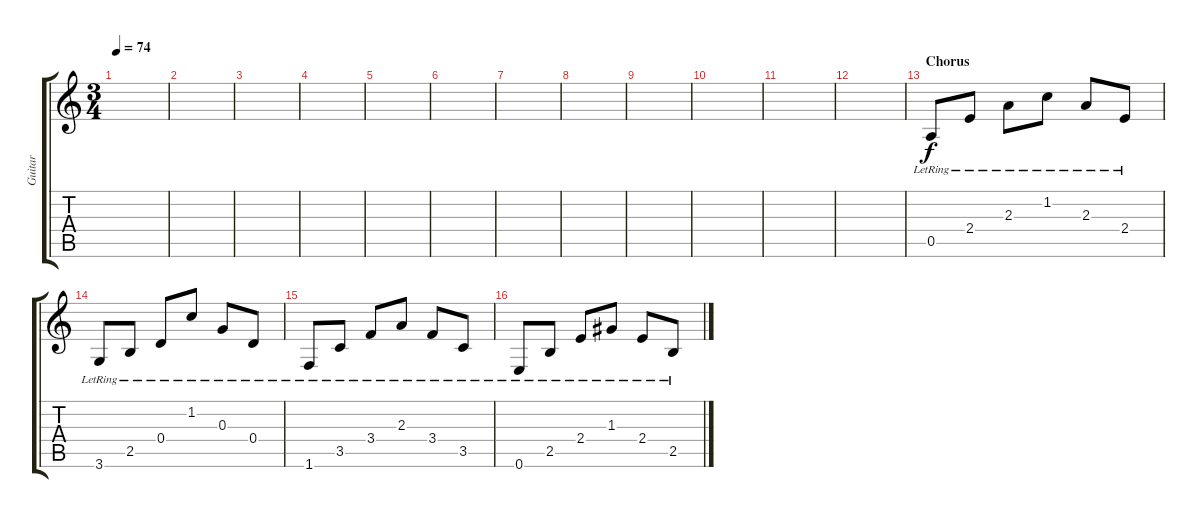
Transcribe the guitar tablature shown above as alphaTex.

\track ("Guitar" "Guitar") {instrument electricguitarclean}
\staff {score tabs}
\tuning (E4 B3 G3 D3 A2 E2) {hide}
\ts (3 4)
\tempo 74
\clef g2
\ks c
|
|
|
|
|
|
|
|
|
|
|
|
\section ("" "Chorus")
0.5{lr}.8 2.4{lr}.8 2.3{lr}.8 1.2{lr}.8 2.3{lr}.8 2.4{lr}.8 |
3.6{lr}.8 2.5{lr}.8 0.4{lr}.8 1.2{lr}.8 0.3{lr}.8 0.4{lr}.8 |
1.6{lr}.8 3.5{lr}.8 3.4{lr}.8 2.3{lr}.8 3.4{lr}.8 3.5{lr}.8 |
0.6{lr}.8 2.5{lr}.8 2.4{lr}.8 1.3{lr}.8 2.4{lr}.8 2.5{lr}.8
